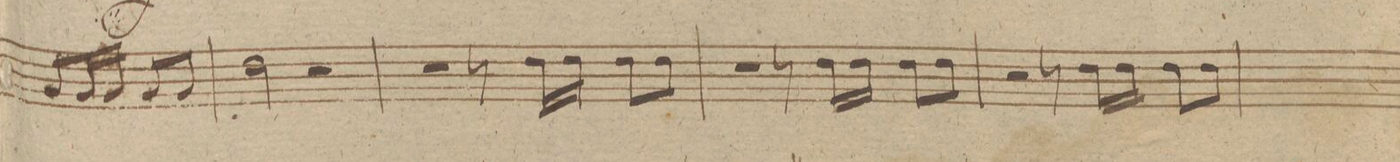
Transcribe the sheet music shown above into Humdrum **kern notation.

**kern	**dynam
*I"Corno 1mo in A.	*
*clefG2	*
*k[f#c#g#]	*
*met(c)	*
*M4/4	*
8e/L	.
16e/L	.
16e/JJ	.
8e/L	.
8e/J	.
=6	=6
*2\right	*
2b\	.
2r	.
=7	=7
2r	.
8r	.
*16\right	*
16b\LL	.
16b\JJ	.
*8\right	*
8b\L	.
8b\J	.
=8	=8
2r	.
8r	.
16b\LL	.
16b\JJ	.
8b\L	.
8b\J	.
=9	=9
2r	.
8r	.
16b\LL	.
16b\JJ	.
8b\L	.
8b\J	.
=10	=10
*-	*-
